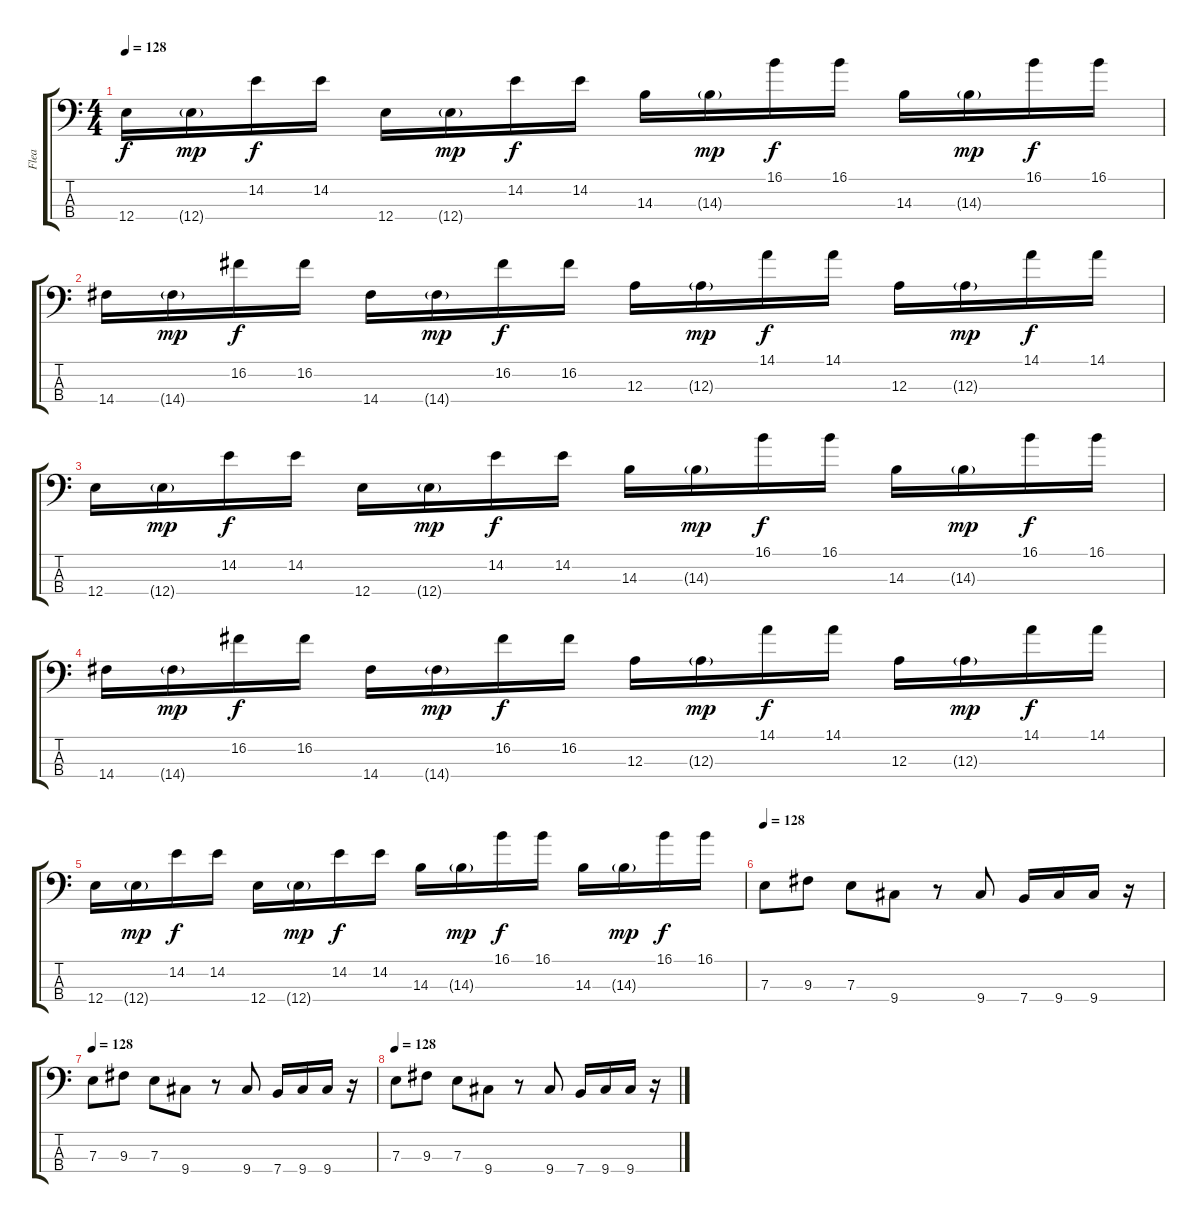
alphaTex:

\track ("Flea" "Flea") {instrument electricbassfinger}
\staff {score tabs}
\tuning (G2 D2 A1 E1) {hide}
\ts (4 4)
\tempo 128
\clef f4
\ks c
12.4.16{dy f} 12.4{g}.16{dy mp} 14.2.16{dy f} 14.2.16 12.4.16 12.4{g}.16{dy mp} 14.2.16{dy f} 14.2.16 14.3.16 14.3{g}.16{dy mp} 16.1.16{dy f} 16.1.16 14.3.16 14.3{g}.16{dy mp} 16.1.16{dy f} 16.1.16 |
14.4.16 14.4{g}.16{dy mp} 16.2.16{dy f} 16.2.16 14.4.16 14.4{g}.16{dy mp} 16.2.16{dy f} 16.2.16 12.3.16 12.3{g}.16{dy mp} 14.1.16{dy f} 14.1.16 12.3.16 12.3{g}.16{dy mp} 14.1.16{dy f} 14.1.16 |
12.4.16 12.4{g}.16{dy mp} 14.2.16{dy f} 14.2.16 12.4.16 12.4{g}.16{dy mp} 14.2.16{dy f} 14.2.16 14.3.16 14.3{g}.16{dy mp} 16.1.16{dy f} 16.1.16 14.3.16 14.3{g}.16{dy mp} 16.1.16{dy f} 16.1.16 |
14.4.16 14.4{g}.16{dy mp} 16.2.16{dy f} 16.2.16 14.4.16 14.4{g}.16{dy mp} 16.2.16{dy f} 16.2.16 12.3.16 12.3{g}.16{dy mp} 14.1.16{dy f} 14.1.16 12.3.16 12.3{g}.16{dy mp} 14.1.16{dy f} 14.1.16 |
12.4.16 12.4{g}.16{dy mp} 14.2.16{dy f} 14.2.16 12.4.16 12.4{g}.16{dy mp} 14.2.16{dy f} 14.2.16 14.3.16 14.3{g}.16{dy mp} 16.1.16{dy f} 16.1.16 14.3.16 14.3{g}.16{dy mp} 16.1.16{dy f} 16.1.16 |
\tempo 128
7.3.8 9.3.8 7.3.8 9.4.8 r.8 9.4.8 7.4.16 9.4.16 9.4.16 r.16 |
\tempo 128
7.3.8 9.3.8 7.3.8 9.4.8 r.8 9.4.8 7.4.16 9.4.16 9.4.16 r.16 |
\tempo 128
7.3.8 9.3.8 7.3.8 9.4.8 r.8 9.4.8 7.4.16 9.4.16 9.4.16 r.16
